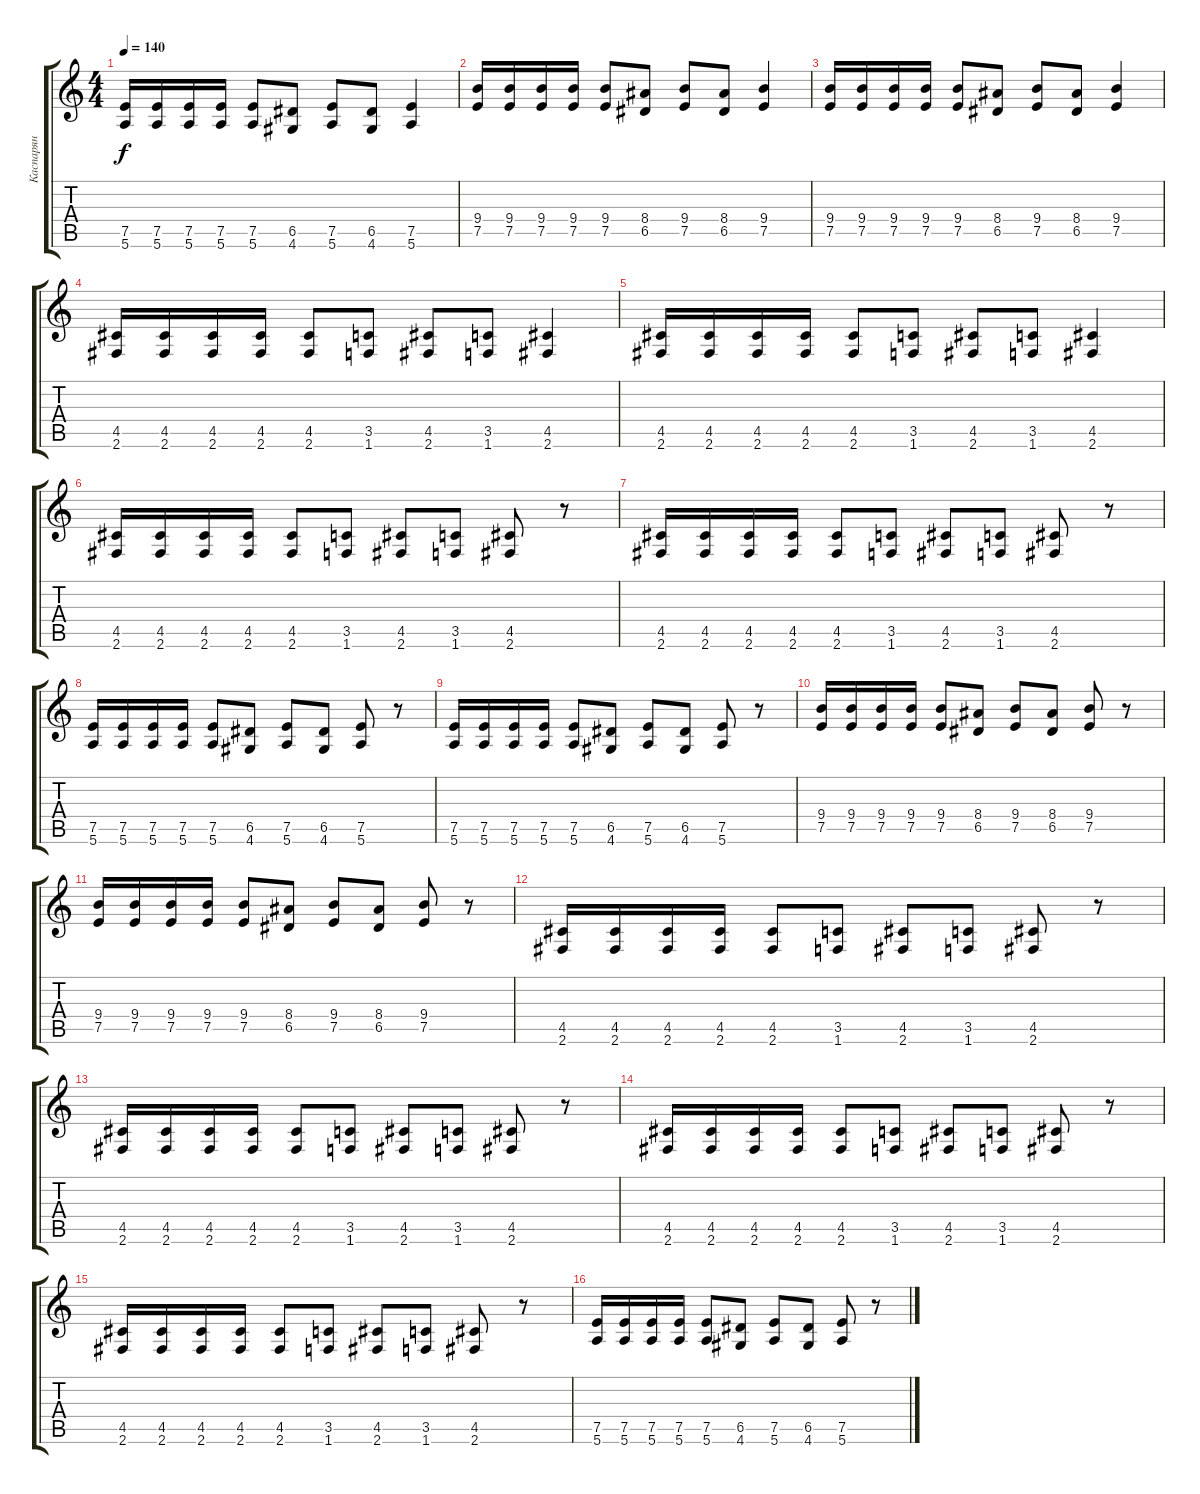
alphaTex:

\track ("Каспарян" "Каспарян") {instrument electricguitarclean}
\staff {score tabs}
\tuning (E4 B3 G3 D3 A2 E2) {hide}
\ts (4 4)
\tempo 140
\clef g2
\ks c
(7.5 5.6).16{dy f} (7.5 5.6).16 (7.5 5.6).16 (7.5 5.6).16 (7.5 5.6).8 (6.5 4.6).8 (7.5 5.6).8 (6.5 4.6).8 (7.5 5.6).4 |
(9.4 7.5).16 (9.4 7.5).16 (9.4 7.5).16 (9.4 7.5).16 (9.4 7.5).8 (8.4 6.5).8 (9.4 7.5).8 (8.4 6.5).8 (9.4 7.5).4 |
(9.4 7.5).16 (9.4 7.5).16 (9.4 7.5).16 (9.4 7.5).16 (9.4 7.5).8 (8.4 6.5).8 (9.4 7.5).8 (8.4 6.5).8 (9.4 7.5).4 |
(4.5 2.6).16 (4.5 2.6).16 (4.5 2.6).16 (4.5 2.6).16 (4.5 2.6).8 (3.5 1.6).8 (4.5 2.6).8 (3.5 1.6).8 (4.5 2.6).4 |
(4.5 2.6).16 (4.5 2.6).16 (4.5 2.6).16 (4.5 2.6).16 (4.5 2.6).8 (3.5 1.6).8 (4.5 2.6).8 (3.5 1.6).8 (4.5 2.6).4 |
(4.5 2.6).16 (4.5 2.6).16 (4.5 2.6).16 (4.5 2.6).16 (4.5 2.6).8 (3.5 1.6).8 (4.5 2.6).8 (3.5 1.6).8 (4.5 2.6).8 r.8 |
(4.5 2.6).16 (4.5 2.6).16 (4.5 2.6).16 (4.5 2.6).16 (4.5 2.6).8 (3.5 1.6).8 (4.5 2.6).8 (3.5 1.6).8 (4.5 2.6).8 r.8 |
(7.5 5.6).16 (7.5 5.6).16 (7.5 5.6).16 (7.5 5.6).16 (7.5 5.6).8 (6.5 4.6).8 (7.5 5.6).8 (6.5 4.6).8 (7.5 5.6).8 r.8 |
(7.5 5.6).16 (7.5 5.6).16 (7.5 5.6).16 (7.5 5.6).16 (7.5 5.6).8 (6.5 4.6).8 (7.5 5.6).8 (6.5 4.6).8 (7.5 5.6).8 r.8 |
(9.4 7.5).16 (9.4 7.5).16 (9.4 7.5).16 (9.4 7.5).16 (9.4 7.5).8 (8.4 6.5).8 (9.4 7.5).8 (8.4 6.5).8 (9.4 7.5).8 r.8 |
(9.4 7.5).16 (9.4 7.5).16 (9.4 7.5).16 (9.4 7.5).16 (9.4 7.5).8 (8.4 6.5).8 (9.4 7.5).8 (8.4 6.5).8 (9.4 7.5).8 r.8 |
(4.5 2.6).16 (4.5 2.6).16 (4.5 2.6).16 (4.5 2.6).16 (4.5 2.6).8 (3.5 1.6).8 (4.5 2.6).8 (3.5 1.6).8 (4.5 2.6).8 r.8 |
(4.5 2.6).16 (4.5 2.6).16 (4.5 2.6).16 (4.5 2.6).16 (4.5 2.6).8 (3.5 1.6).8 (4.5 2.6).8 (3.5 1.6).8 (4.5 2.6).8 r.8 |
(4.5 2.6).16 (4.5 2.6).16 (4.5 2.6).16 (4.5 2.6).16 (4.5 2.6).8 (3.5 1.6).8 (4.5 2.6).8 (3.5 1.6).8 (4.5 2.6).8 r.8 |
(4.5 2.6).16 (4.5 2.6).16 (4.5 2.6).16 (4.5 2.6).16 (4.5 2.6).8 (3.5 1.6).8 (4.5 2.6).8 (3.5 1.6).8 (4.5 2.6).8 r.8 |
(7.5 5.6).16 (7.5 5.6).16 (7.5 5.6).16 (7.5 5.6).16 (7.5 5.6).8 (6.5 4.6).8 (7.5 5.6).8 (6.5 4.6).8 (7.5 5.6).8 r.8
